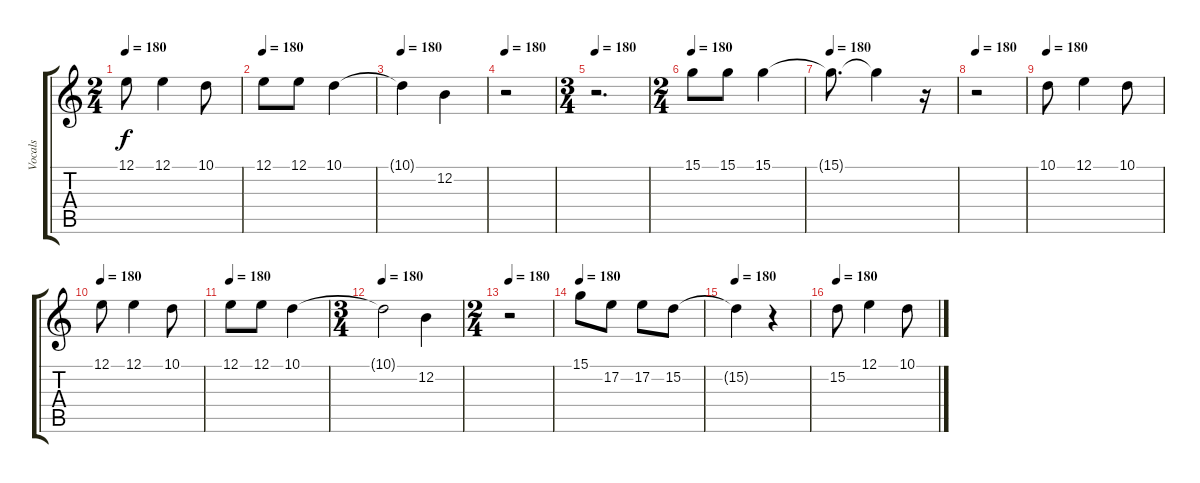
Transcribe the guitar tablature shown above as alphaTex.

\track ("Vocals" "Vocals") {instrument lead1square}
\staff {score tabs}
\tuning (E4 B3 G3 D3 A2 E2) {hide}
\ts (2 4)
\tempo 180
\clef g2
\ks c
12.1.8{dy f} 12.1.4 10.1.8 |
\tempo 180
12.1.8 12.1.8 10.1.4 |
\tempo 180
10.1{t}.4 12.2.4 |
\tempo 180
r.2 |
\ts (3 4)
\tempo 180
r.2{d} |
\ts (2 4)
\tempo 180
15.1.8 15.1.8 15.1.4 |
\tempo 180
15.1{t}.8{d} 15.1{t}.4 r.16 |
\tempo 180
r.2 |
\tempo 180
10.1.8 12.1.4 10.1.8 |
\tempo 180
12.1.8 12.1.4 10.1.8 |
\tempo 180
12.1.8 12.1.8 10.1.4 |
\ts (3 4)
\tempo 180
10.1{t}.2 12.2.4 |
\ts (2 4)
\tempo 180
r.2 |
\tempo 180
15.1.8 17.2.8 17.2.8 15.2.8 |
\tempo 180
15.2{t}.4 r.4 |
\tempo 180
15.2.8 12.1.4 10.1.8
